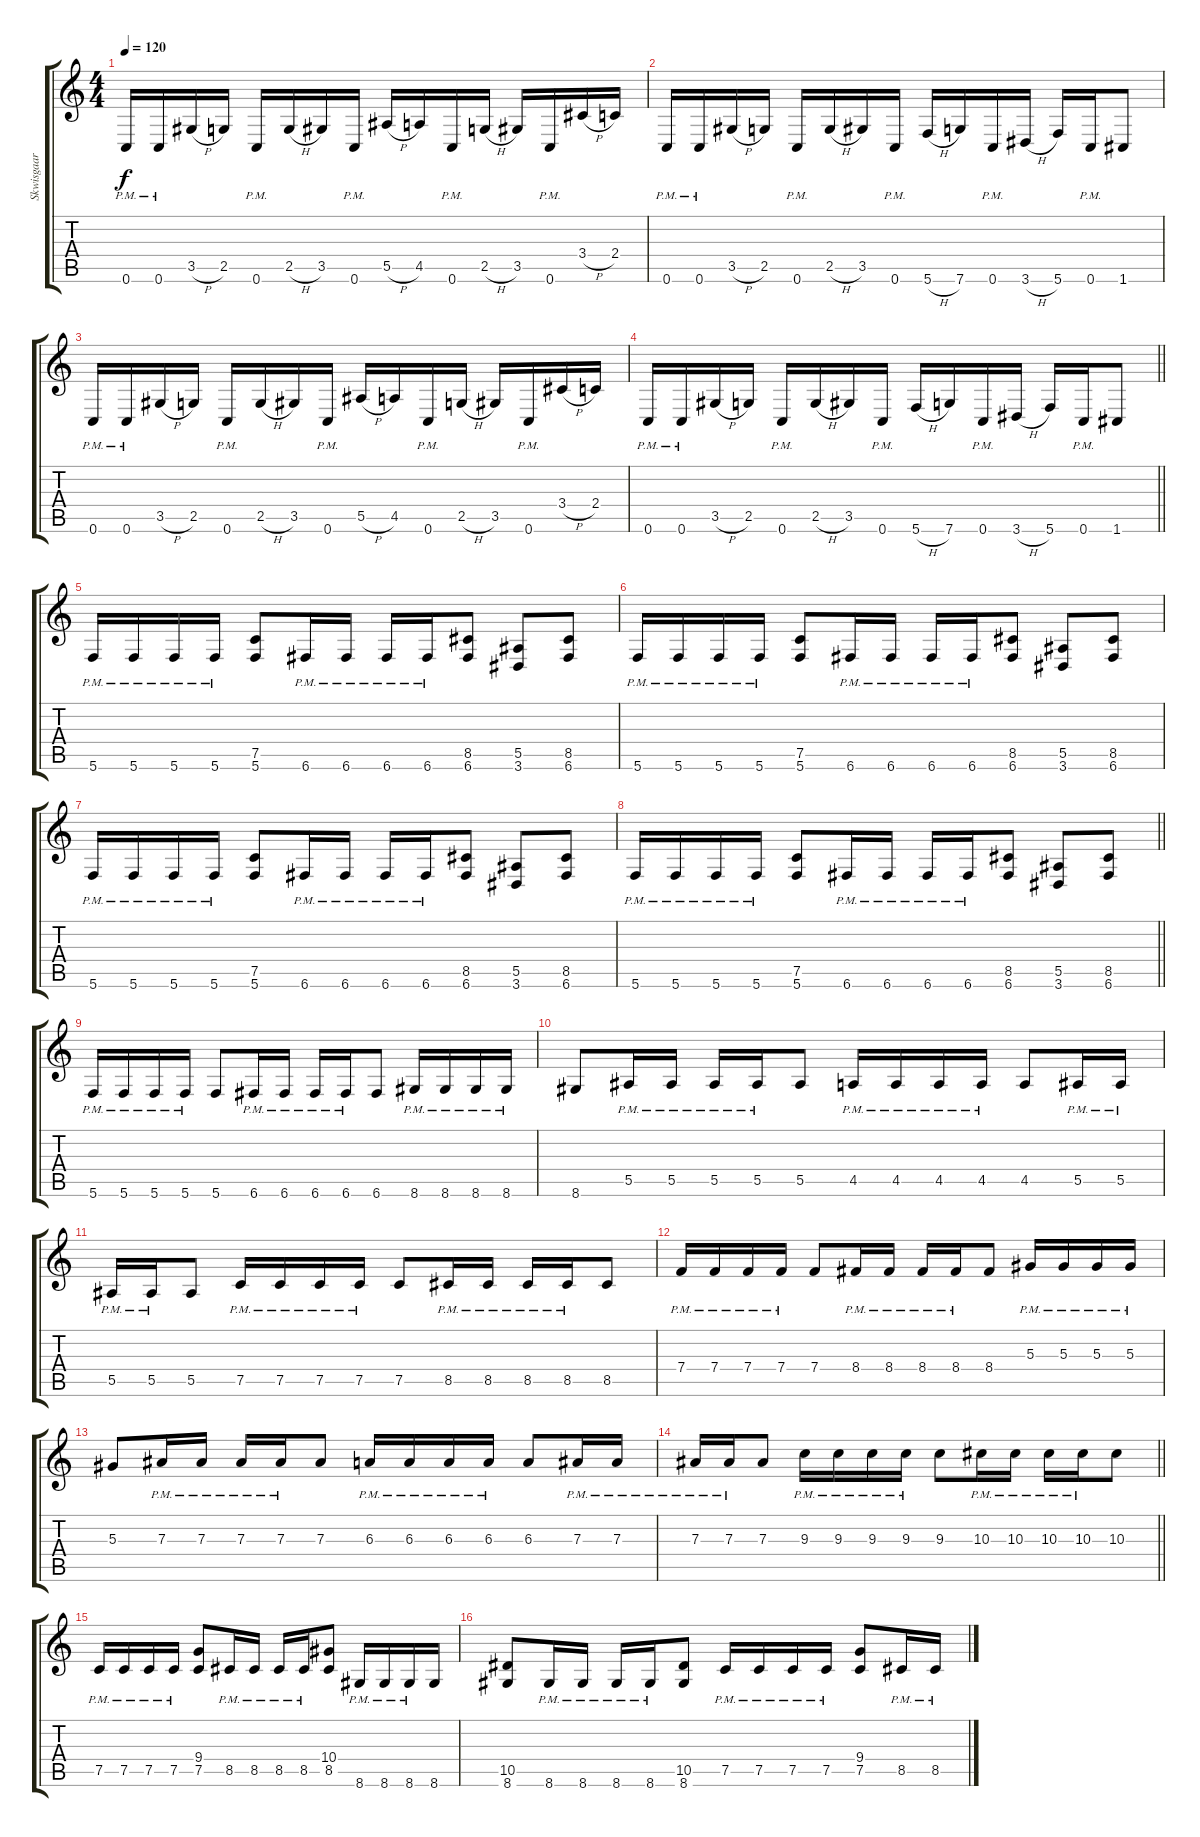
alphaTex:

\track ("Skwisgaar" "Skwisgaar") {instrument distortionguitar}
\staff {score tabs}
\tuning (C4 G3 Eb3 Bb2 F2 C2) {hide}
\ts (4 4)
\tempo 120
\clef g2
\ks c
0.6{pm}.16{dy f} 0.6{pm}.16 3.5{h}.16 2.5.16 0.6{pm}.16 2.5{h}.16 3.5.16 0.6{pm}.16 5.5{h}.16 4.5.16 0.6{pm}.16 2.5{h}.16 3.5.16 0.6{pm}.16 3.4{h}.16 2.4.16 |
0.6{pm}.16 0.6{pm}.16 3.5{h}.16 2.5.16 0.6{pm}.16 2.5{h}.16 3.5.16 0.6{pm}.16 5.6{h}.16 7.6.16 0.6{pm}.16 3.6{h}.16 5.6.16 0.6{pm}.16 1.6.8 |
0.6{pm}.16 0.6{pm}.16 3.5{h}.16 2.5.16 0.6{pm}.16 2.5{h}.16 3.5.16 0.6{pm}.16 5.5{h}.16 4.5.16 0.6{pm}.16 2.5{h}.16 3.5.16 0.6{pm}.16 3.4{h}.16 2.4.16 |
\barLineRight lightlight
0.6{pm}.16 0.6{pm}.16 3.5{h}.16 2.5.16 0.6{pm}.16 2.5{h}.16 3.5.16 0.6{pm}.16 5.6{h}.16 7.6.16 0.6{pm}.16 3.6{h}.16 5.6.16 0.6{pm}.16 1.6.8 |
5.6{pm}.16 5.6{pm}.16 5.6{pm}.16 5.6{pm}.16 (7.5 5.6).8 6.6{pm}.16 6.6{pm}.16 6.6{pm}.16 6.6{pm}.16 (8.5 6.6).8 (5.5 3.6).8 (8.5 6.6).8 |
5.6{pm}.16 5.6{pm}.16 5.6{pm}.16 5.6{pm}.16 (7.5 5.6).8 6.6{pm}.16 6.6{pm}.16 6.6{pm}.16 6.6{pm}.16 (8.5 6.6).8 (5.5 3.6).8 (8.5 6.6).8 |
5.6{pm}.16 5.6{pm}.16 5.6{pm}.16 5.6{pm}.16 (7.5 5.6).8 6.6{pm}.16 6.6{pm}.16 6.6{pm}.16 6.6{pm}.16 (8.5 6.6).8 (5.5 3.6).8 (8.5 6.6).8 |
\barLineRight lightlight
5.6{pm}.16 5.6{pm}.16 5.6{pm}.16 5.6{pm}.16 (7.5 5.6).8 6.6{pm}.16 6.6{pm}.16 6.6{pm}.16 6.6{pm}.16 (8.5 6.6).8 (5.5 3.6).8 (8.5 6.6).8 |
5.6{pm}.16 5.6{pm}.16 5.6{pm}.16 5.6{pm}.16 5.6.8 6.6{pm}.16 6.6{pm}.16 6.6{pm}.16 6.6{pm}.16 6.6.8 8.6{pm}.16 8.6{pm}.16 8.6{pm}.16 8.6{pm}.16 |
8.6.8 5.5{pm}.16 5.5{pm}.16 5.5{pm}.16 5.5{pm}.16 5.5.8 4.5{pm}.16 4.5{pm}.16 4.5{pm}.16 4.5{pm}.16 4.5.8 5.5{pm}.16 5.5{pm}.16 |
5.5{pm}.16 5.5{pm}.16 5.5.8 7.5{pm}.16 7.5{pm}.16 7.5{pm}.16 7.5{pm}.16 7.5.8 8.5{pm}.16 8.5{pm}.16 8.5{pm}.16 8.5{pm}.16 8.5.8 |
7.4{pm}.16 7.4{pm}.16 7.4{pm}.16 7.4{pm}.16 7.4.8 8.4{pm}.16 8.4{pm}.16 8.4{pm}.16 8.4{pm}.16 8.4.8 5.3{pm}.16 5.3{pm}.16 5.3{pm}.16 5.3{pm}.16 |
5.3.8 7.3{pm}.16 7.3{pm}.16 7.3{pm}.16 7.3{pm}.16 7.3.8 6.3{pm}.16 6.3{pm}.16 6.3{pm}.16 6.3{pm}.16 6.3.8 7.3{pm}.16 7.3{pm}.16 |
\barLineRight lightlight
7.3{pm}.16 7.3{pm}.16 7.3.8 9.3{pm}.16 9.3{pm}.16 9.3{pm}.16 9.3{pm}.16 9.3.8 10.3{pm}.16 10.3{pm}.16 10.3{pm}.16 10.3{pm}.16 10.3.8 |
7.5{pm}.16 7.5{pm}.16 7.5{pm}.16 7.5{pm}.16 (9.4 7.5).8 8.5{pm}.16 8.5{pm}.16 8.5{pm}.16 8.5{pm}.16 (10.4 8.5).8 8.6{pm}.16 8.6{pm}.16 8.6{pm}.16 8.6.16 |
(10.5 8.6).8 8.6{pm}.16 8.6{pm}.16 8.6{pm}.16 8.6{pm}.16 (10.5 8.6).8 7.5{pm}.16 7.5{pm}.16 7.5{pm}.16 7.5{pm}.16 (9.4 7.5).8 8.5{pm}.16 8.5{pm}.16
